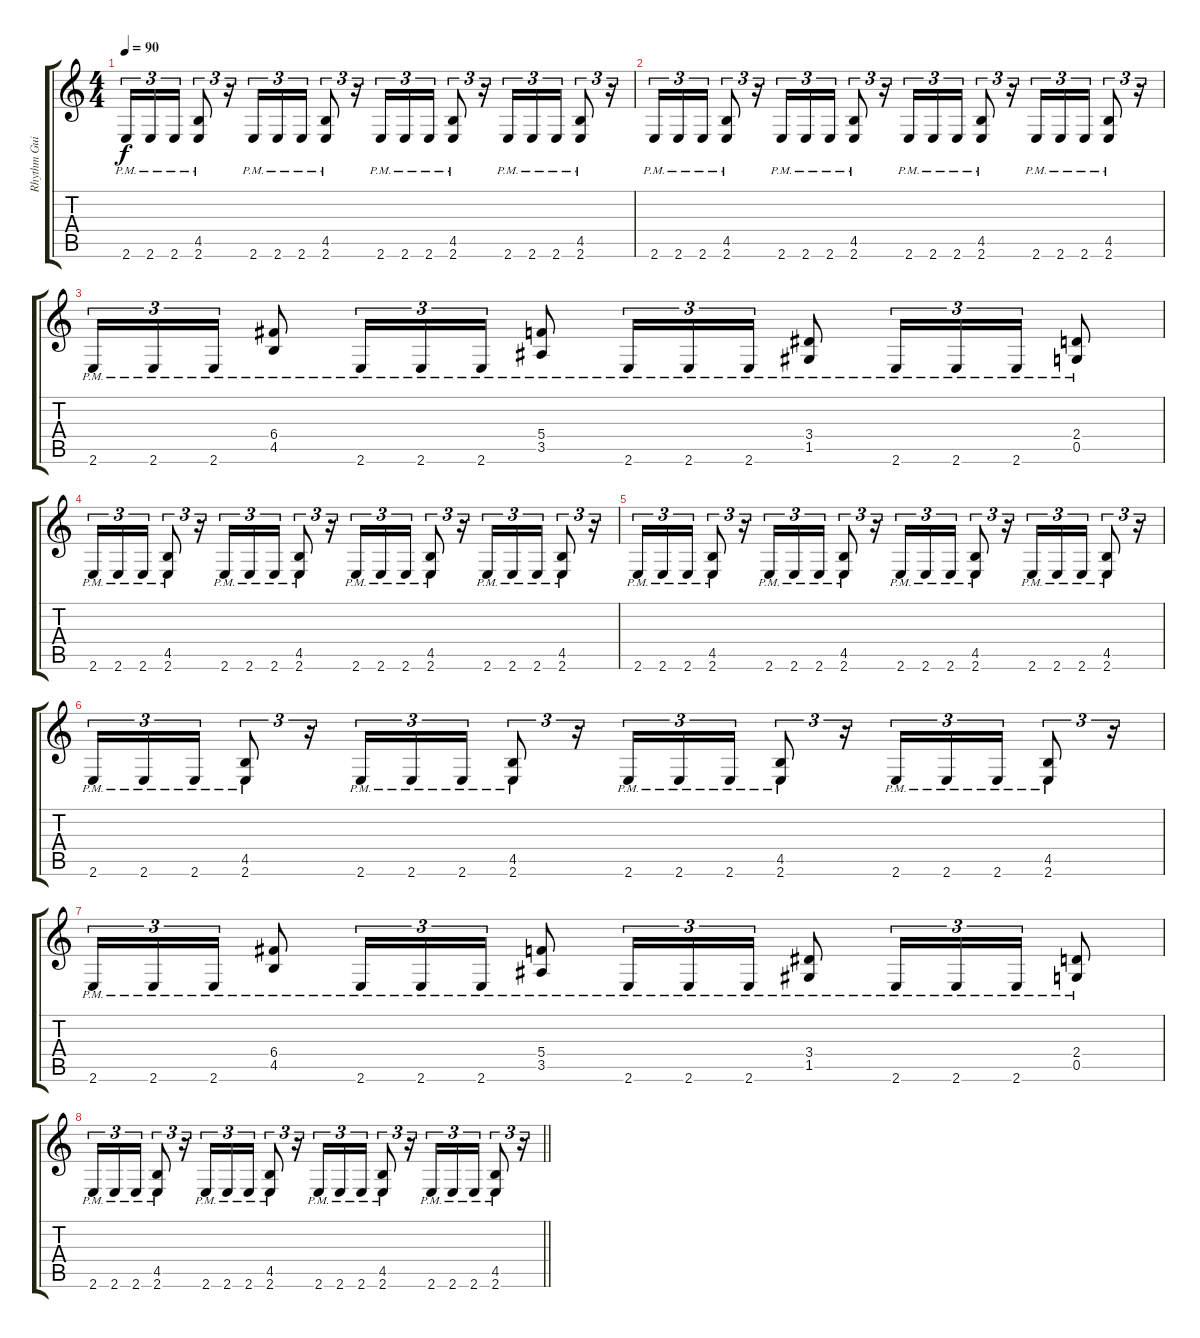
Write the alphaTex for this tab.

\track ("Rhythm Guitar (6string)" "Rhythm Gui") {instrument distortionguitar}
\staff {score tabs}
\tuning (D4 A3 F3 C3 G2 D2) {hide}
\ts (4 4)
\tempo 90
\clef g2
\ks c
2.6{pm}.16{tu (3 2) dy f} 2.6{pm}.16{tu (3 2)} 2.6{pm}.16{tu (3 2)} (4.5{pm} 2.6{pm}).8{tu (3 2)} r.16{tu (3 2)} 2.6{pm}.16{tu (3 2)} 2.6{pm}.16{tu (3 2)} 2.6{pm}.16{tu (3 2)} (4.5{pm} 2.6{pm}).8{tu (3 2)} r.16{tu (3 2)} 2.6{pm}.16{tu (3 2)} 2.6{pm}.16{tu (3 2)} 2.6{pm}.16{tu (3 2)} (4.5{pm} 2.6{pm}).8{tu (3 2)} r.16{tu (3 2)} 2.6{pm}.16{tu (3 2)} 2.6{pm}.16{tu (3 2)} 2.6{pm}.16{tu (3 2)} (4.5{pm} 2.6{pm}).8{tu (3 2)} r.16{tu (3 2)} |
2.6{pm}.16{tu (3 2)} 2.6{pm}.16{tu (3 2)} 2.6{pm}.16{tu (3 2)} (4.5{pm} 2.6{pm}).8{tu (3 2)} r.16{tu (3 2)} 2.6{pm}.16{tu (3 2)} 2.6{pm}.16{tu (3 2)} 2.6{pm}.16{tu (3 2)} (4.5{pm} 2.6{pm}).8{tu (3 2)} r.16{tu (3 2)} 2.6{pm}.16{tu (3 2)} 2.6{pm}.16{tu (3 2)} 2.6{pm}.16{tu (3 2)} (4.5{pm} 2.6{pm}).8{tu (3 2)} r.16{tu (3 2)} 2.6{pm}.16{tu (3 2)} 2.6{pm}.16{tu (3 2)} 2.6{pm}.16{tu (3 2)} (4.5{pm} 2.6{pm}).8{tu (3 2)} r.16{tu (3 2)} |
2.6{pm}.16{tu (3 2)} 2.6{pm}.16{tu (3 2)} 2.6{pm}.16{tu (3 2)} (6.4 4.5{pm}).8 2.6{pm}.16{tu (3 2)} 2.6{pm}.16{tu (3 2)} 2.6{pm}.16{tu (3 2)} (5.4 3.5{pm}).8 2.6{pm}.16{tu (3 2)} 2.6{pm}.16{tu (3 2)} 2.6{pm}.16{tu (3 2)} (3.4 1.5{pm}).8 2.6{pm}.16{tu (3 2)} 2.6{pm}.16{tu (3 2)} 2.6{pm}.16{tu (3 2)} (2.4 0.5{pm}).8 |
2.6{pm}.16{tu (3 2)} 2.6{pm}.16{tu (3 2)} 2.6{pm}.16{tu (3 2)} (4.5{pm} 2.6{pm}).8{tu (3 2)} r.16{tu (3 2)} 2.6{pm}.16{tu (3 2)} 2.6{pm}.16{tu (3 2)} 2.6{pm}.16{tu (3 2)} (4.5{pm} 2.6{pm}).8{tu (3 2)} r.16{tu (3 2)} 2.6{pm}.16{tu (3 2)} 2.6{pm}.16{tu (3 2)} 2.6{pm}.16{tu (3 2)} (4.5{pm} 2.6{pm}).8{tu (3 2)} r.16{tu (3 2)} 2.6{pm}.16{tu (3 2)} 2.6{pm}.16{tu (3 2)} 2.6{pm}.16{tu (3 2)} (4.5{pm} 2.6{pm}).8{tu (3 2)} r.16{tu (3 2)} |
2.6{pm}.16{tu (3 2)} 2.6{pm}.16{tu (3 2)} 2.6{pm}.16{tu (3 2)} (4.5{pm} 2.6{pm}).8{tu (3 2)} r.16{tu (3 2)} 2.6{pm}.16{tu (3 2)} 2.6{pm}.16{tu (3 2)} 2.6{pm}.16{tu (3 2)} (4.5{pm} 2.6{pm}).8{tu (3 2)} r.16{tu (3 2)} 2.6{pm}.16{tu (3 2)} 2.6{pm}.16{tu (3 2)} 2.6{pm}.16{tu (3 2)} (4.5{pm} 2.6{pm}).8{tu (3 2)} r.16{tu (3 2)} 2.6{pm}.16{tu (3 2)} 2.6{pm}.16{tu (3 2)} 2.6{pm}.16{tu (3 2)} (4.5{pm} 2.6{pm}).8{tu (3 2)} r.16{tu (3 2)} |
2.6{pm}.16{tu (3 2)} 2.6{pm}.16{tu (3 2)} 2.6{pm}.16{tu (3 2)} (4.5{pm} 2.6{pm}).8{tu (3 2)} r.16{tu (3 2)} 2.6{pm}.16{tu (3 2)} 2.6{pm}.16{tu (3 2)} 2.6{pm}.16{tu (3 2)} (4.5{pm} 2.6{pm}).8{tu (3 2)} r.16{tu (3 2)} 2.6{pm}.16{tu (3 2)} 2.6{pm}.16{tu (3 2)} 2.6{pm}.16{tu (3 2)} (4.5{pm} 2.6{pm}).8{tu (3 2)} r.16{tu (3 2)} 2.6{pm}.16{tu (3 2)} 2.6{pm}.16{tu (3 2)} 2.6{pm}.16{tu (3 2)} (4.5{pm} 2.6{pm}).8{tu (3 2)} r.16{tu (3 2)} |
2.6{pm}.16{tu (3 2)} 2.6{pm}.16{tu (3 2)} 2.6{pm}.16{tu (3 2)} (6.4 4.5{pm}).8 2.6{pm}.16{tu (3 2)} 2.6{pm}.16{tu (3 2)} 2.6{pm}.16{tu (3 2)} (5.4 3.5{pm}).8 2.6{pm}.16{tu (3 2)} 2.6{pm}.16{tu (3 2)} 2.6{pm}.16{tu (3 2)} (3.4 1.5{pm}).8 2.6{pm}.16{tu (3 2)} 2.6{pm}.16{tu (3 2)} 2.6{pm}.16{tu (3 2)} (2.4 0.5{pm}).8 |
\barLineRight lightlight
2.6{pm}.16{tu (3 2)} 2.6{pm}.16{tu (3 2)} 2.6{pm}.16{tu (3 2)} (4.5{pm} 2.6{pm}).8{tu (3 2)} r.16{tu (3 2)} 2.6{pm}.16{tu (3 2)} 2.6{pm}.16{tu (3 2)} 2.6{pm}.16{tu (3 2)} (4.5{pm} 2.6{pm}).8{tu (3 2)} r.16{tu (3 2)} 2.6{pm}.16{tu (3 2)} 2.6{pm}.16{tu (3 2)} 2.6{pm}.16{tu (3 2)} (4.5{pm} 2.6{pm}).8{tu (3 2)} r.16{tu (3 2)} 2.6{pm}.16{tu (3 2)} 2.6{pm}.16{tu (3 2)} 2.6{pm}.16{tu (3 2)} (4.5{pm} 2.6{pm}).8{tu (3 2)} r.16{tu (3 2)}
